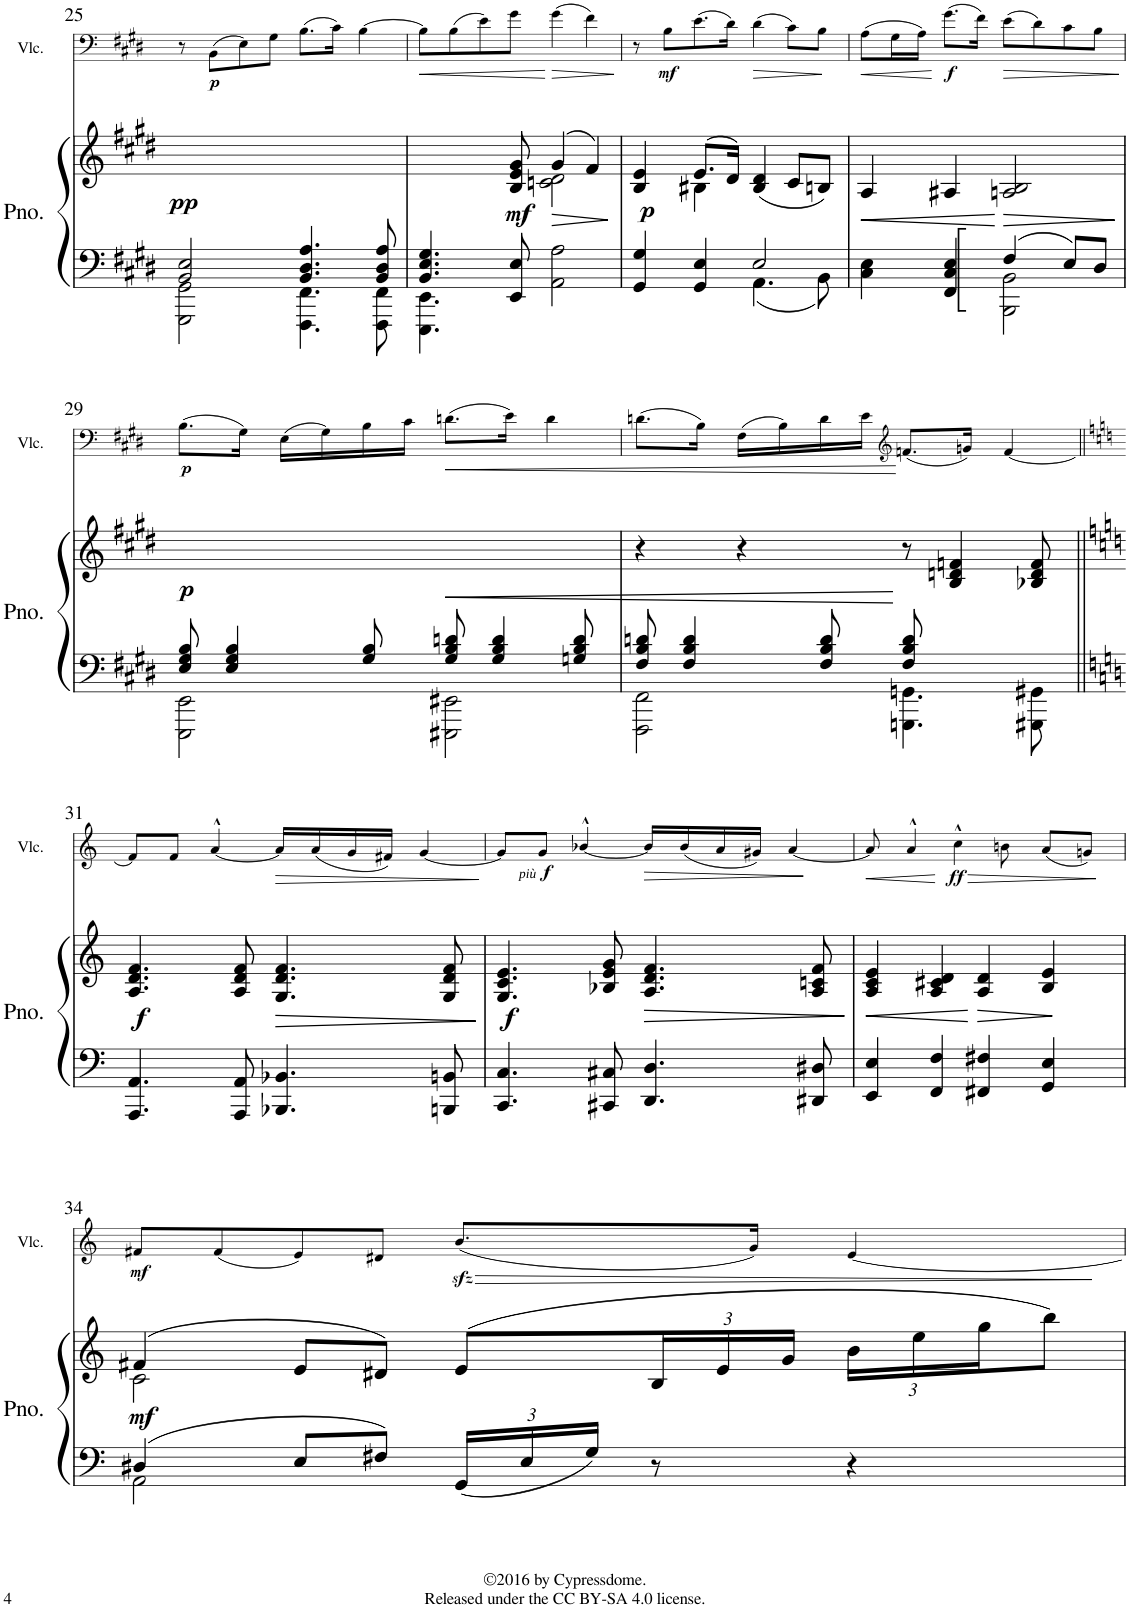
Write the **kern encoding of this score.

**kern	**kern	**dynam	**kern	**dynam
*part2	*part2	*part2	*part1	*part1
*staff3	*staff2	*staff2/3	*staff1	*staff1
*I"Piano	*	*	*I"Violoncello	*
*I'Pno.	*	*	*I'Vlc.	*
!!LO:PB:g=z
*clefF4	*clefG2	*	*clefF4	*
*k[f#c#g#d#]	*k[f#c#g#d#]	*	*k[f#c#g#d#]	*
*M4/4	*M4/4	*	*M4/4	*
=25	=25	=25	=25	=25
*^	*	*	*	*
!	!	!	!LO:DY:b	!	!
2BB/ 2E/	2GGG#\ 2GG#\	2ryy	pp	8r	.
!	!	!	!	!	!LO:DY:b
.	.	.	.	(8BB\L	p
.	.	.	.	8E\)	.
.	.	.	.	8G#\J	.
4.BB/ 4.D#/ 4.A/	4.FFF#\ 4.FF#\	2ryy	.	(8.B\L	.
.	.	.	.	16c#\Jk)	.
.	.	.	.	[4B\	.
8BB/ 8D#/ 8A/	8FFF#\ 8FF#\	.	.	.	.
=26	=26	=26	=26	=26	=26
*	*	*^	*	*	*
!	!	!	!	!	!	!LO:HP:b
4.BB/ 4.E/ 4.G#/	4.EEE\ 4.EE\	8ryy	4ryy	.	8B\L]	<
.	.	8ryy	.	.	(8B\	.
.	.	8ryy	8ryy	.	8e\)	.
!	!	!	!	!LO:DY:b	!	!
8ryy	8EE/ 8E/	8B/ 8e/ 8g#/	8ryy	mf	8g#\J	.
!	!	!	!	!LO:HP:b	!	!LO:HP:n=1:b
2ryy	2AA\ 2A\	(4g#/	2cn\ 2d#\	>	(4g#\	[ >
.	.	4f#/)	.	]	4f#\)	.
*v	*v	*	*	*	*	*
*	*v	*v	*	*	*
.	.	.	.	]
=27	=27	=27	=27	=27
*^	*^	*	*	*
!	!	!	!	!LO:DY:b	!	!
4GG#/ 4G#/	4ryy	4B/ 4e/	4ryy	p	8r	.
!	!	!	!	!	!	!LO:DY:b
.	.	.	.	.	8B\L	mf
4GG#/ 4E/	4ryy	(8.e/L	4B#X\	.	(8.e\	.
.	.	16d#/Jk)	.	.	16d#\Jk)	.
!	!	!	!	!	!	!LO:HP:b
2E/	4.AA\	(4B#/ 4d#/	2ryy	.	(4d#\	>
.	.	8c#/L	.	.	8c#\L)	.
.	8BB\	8Bn/J)	.	.	8B\J	]
*	*	*v	*v	*	*	*
=28	=28	=28	=28	=28	=28
!	!	!	!LO:HP:b	!	!LO:HP:b
4C#\ 4E\	4ryy	4A/	<	(8A\L	<
.	.	.	.	16G#\L	.
.	.	.	.	16A\JJ)	.
!	!	!	!	!	!LO:DY:n=1:b
4FF#/ 4C#/ 4E/	4ryy	4A#X/	.	(8.g#\L	[ f
.	.	.	.	16f#\Jk)	.
!	!	!	!LO:HP:n=1:b	!	!LO:HP:b
4F#/	2BBB\ 2BB\	2An/: 2B/:	[ >	(8e\L	>
.	.	.	.	8d#\)	.
8E/L	.	.	.	8c#\	.
8D#/J	.	.	.	8B\J	.
*v	*v	*	*	*	*
.	.	]	.	]
!!LO:LB:g=z
=29	=29	=29	=29	=29
*^	*	*	*	*
!	!	!	!LO:DY:b	!	!LO:DY:b
8E/ 8G#/ 8B/	2EEE\ 2EE\	2ryy	p	(8.B\L	p
4E/ 4G#/ 4B/	.	.	.	.	.
.	.	.	.	16G#\Jk)	.
.	.	.	.	(16E\LL	.
.	.	.	.	16G#\)	.
8G#/ 8B/	.	.	.	16B\	.
.	.	.	.	16c#\JJ	.
!	!	!	!LO:HP:b	!	!LO:HP:b
8G#/ 8B/ 8dn/	2EEE#X\ 2EE#X\	2ryy	<	(8.dn\L	<
4G#/ 4B/ 4d/	.	.	.	.	.
.	.	.	.	16e\Jk)	.
.	.	.	.	4d\	.
8Gn/ 8B/ 8d/	.	.	.	.	.
=30	=30	=30	=30	=30	=30
8F#/ 8B/ 8dn/	2FFF#\ 2FF#\	4r	.	(8.dn\L	.
4F#/ 4B/ 4d/	.	.	.	.	.
.	.	.	.	16B\Jk)	.
.	.	4r	.	(16F#\LL	.
.	.	.	.	16B\)	.
8F#/ 8B/ 8d/	.	.	.	16d\	.
.	.	.	.	16e\JJ	.
*	*	*	*	*clefG2	*
8F#/ 8B/ 8d/	4.GGGn\ 4.GGn\	8r	[	(8.fn/L	[
8ryy	.	4B/ 4dn/ 4fn/	.	.	.
.	.	.	.	16gn/Jk)	.
4ryy	.	.	.	[4f/	.
.	8GGG#X\ 8GG#X\	8B-X/ 8d/ 8f/	.	.	.
*v	*v	*	*	*	*
!!LO:LB:g=z
=31||	=31||	=31||	=31||	=31||
*k[]	*k[]	*	*k[]	*
*^	*	*	*	*
!	!	!	!LO:DY:b	!	!
*v	*v	*	*	*	*
4.AAA/ 4.AA/	4.A/ 4.d/ 4.f/	f	8f/L]	.
.	.	.	8f/J	.
.	.	.	[4a^^/	.
8AAA/ 8AA/	8A/ 8d/ 8f/	.	.	.
!	!	!LO:HP:b	!	!LO:HP:b
4.BBB-X/ 4.BB-X/	4.G/ 4.d/ 4.f/	>	16a/LL]	>
.	.	.	(16a/	.
.	.	.	16g/	.
.	.	.	16f#X/JJ)	.
.	.	.	[4g/	.
8BBBn/ 8BBn/	8G/ 8d/ 8f/	.	.	.
.	.	]	.	]
=32	=32	=32	=32	=32
!	!	!LO:DY:b	!	!
4.CC/ 4.C/	4.G/ 4.c/ 4.e/	f	8g/L]	.
!	!	!	!	!LO:DY:b
!	!	!	!	!LO:DY:n=1:b
.	.	.	8g/J	f other-dynamics
.	.	.	[4b-X^^/	.
8CC#X/ 8C#X/	8B-X/ 8e/ 8g/	.	.	.
!	!	!LO:HP:b	!	!LO:HP:b
4.DD/ 4.D/	4.A/ 4.d/ 4.f/	>	16b-/LL]	>
.	.	.	(16b-/	.
.	.	.	16a/	.
.	.	.	16g#X/JJ)	.
.	.	.	[4a/	]
8DD#X/ 8D#X/	8A/ 8cn/ 8f/	.	.	.
.	.	]	.	.
=33	=33	=33	=33	=33
!	!	!LO:HP:b	!	!LO:HP:b
4EE/ 4E/	4A/ 4c/ 4e/	<	8a/]	<
.	.	.	4a^^/	.
4FF/ 4F/	4A/ 4c#X/ 4d/	.	.	.
!	!	!	!	!LO:HP:n=1:b
!	!	!	!	!LO:DY:n=1:b
.	.	.	4cc^^\	[ > ff
!	!	!LO:HP:n=1:b	!	!
4FF#X/ 4F#X/	4A/ 4d/	[ >	.	.
.	.	.	8bn\	.
4GG/ 4E/	4B/ 4e/	]	(8a/L	.
.	.	.	8gn/J)	.
.	.	.	.	]
!!LO:LB:g=z
=34	=34	=34	=34	=34
*^	*^	*	*	*
!	!	!	!	!LO:DY:b	!	!LO:DY:b
4D#X/	2AA\	(4f#X/	2c\	mf	8f#X/L	mf
.	.	.	.	.	(8f#/	.
8E/L	.	8e/L	.	.	8e/)	.
8F#X/J	.	8d#X/J)	.	.	8d#X/J	.
*Xbrackettup	*	*	*	*	*	*
!	!	!	!	!	!	!LO:HP:b
24GG/LL	2ryy	(8e/L	2ryy	.	(8.bzz</L	>
24E/	.	.	.	.	.	.
24G/JJ	.	.	.	.	.	.
*	*	*Xbrackettup	*	*	*	*
8r	.	24B/L	.	.	.	.
.	.	24e/	.	.	.	.
.	.	.	.	.	16g/Jk)	.
.	.	24g/JJ	.	.	.	.
4r	.	24b\LL	.	.	[4e/	.
.	.	24ee\	.	.	.	.
.	.	24gg\J	.	.	.	.
.	.	8bb\J)	.	.	.	.
*v	*v	*	*	*	*	*
*	*v	*v	*	*	*
.	.	.	.	]
=	=	=	=	=
*-	*-	*-	*-	*-
